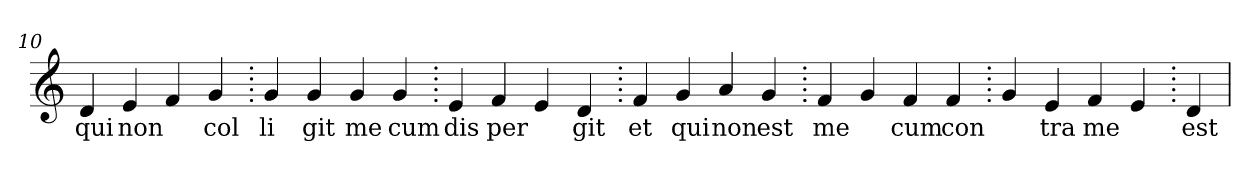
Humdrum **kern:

**kern	**text
*part1	*part1
*staff1	*staff1
*clefG2	*
=10.	=10.
4d	qui
4e	non
4f	.
4g	col
=20.	=20.
4g	li
4g	git
4g	me
4g	cum
=30.	=30.
4e	dis
4f	per
4e	.
4d	git
=40.	=40.
4f	et
4g	qui
4a	non
4g	est
=50.	=50.
4f	me
4g	.
4f	cum
4f	con
=60.	=60.
4g	.
4e	tra
4f	me
4e	.
=70.	=70.
4d	est
=	=
*-	*-
